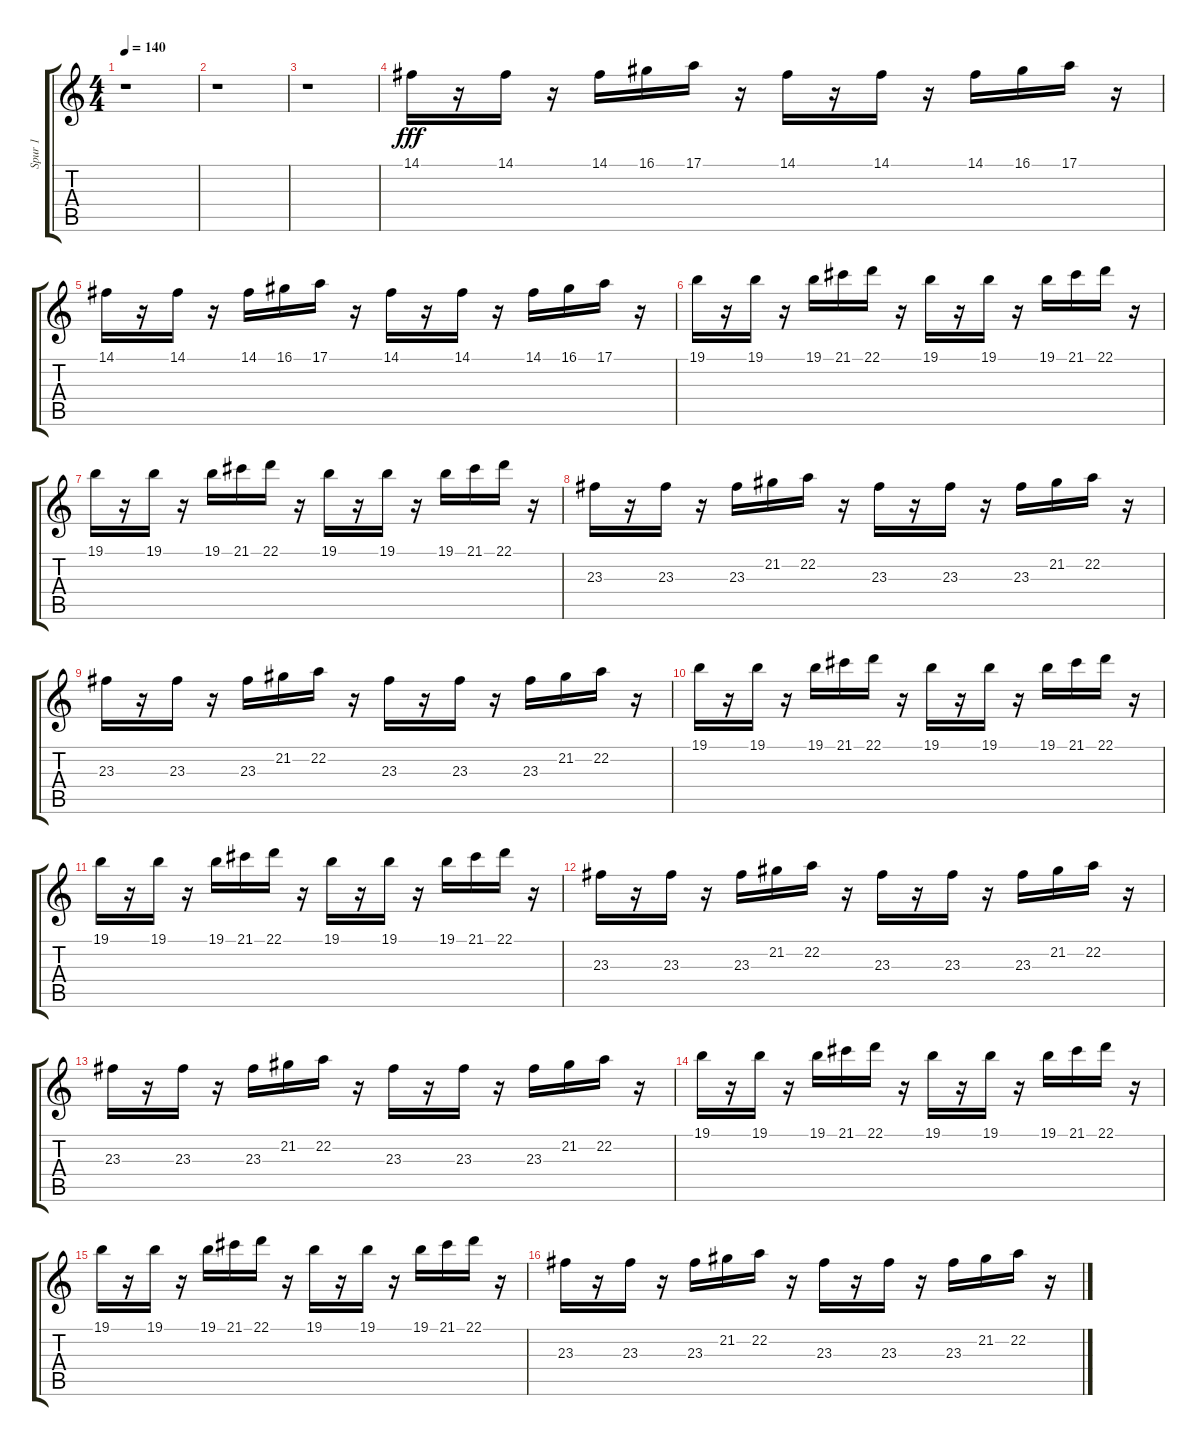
\track ("Spur 1" "Spur 1") {instrument synthbrass1}
\staff {score tabs}
\tuning (E4 B3 G3 D3 A2 E2) {hide}
\ts (4 4)
\tempo 140
\clef g2
\ks c
r.1{dy fff instrument synthbrass1} |
r.1 |
r.1 |
14.1.16 r.16 14.1.16 r.16 14.1.16 16.1.16 17.1.16 r.16 14.1.16 r.16 14.1.16 r.16 14.1.16 16.1.16 17.1.16 r.16 |
14.1.16 r.16 14.1.16 r.16 14.1.16 16.1.16 17.1.16 r.16 14.1.16 r.16 14.1.16 r.16 14.1.16 16.1.16 17.1.16 r.16 |
19.1.16 r.16 19.1.16 r.16 19.1.16 21.1.16 22.1.16 r.16 19.1.16 r.16 19.1.16 r.16 19.1.16 21.1.16 22.1.16 r.16 |
19.1.16 r.16 19.1.16 r.16 19.1.16 21.1.16 22.1.16 r.16 19.1.16 r.16 19.1.16 r.16 19.1.16 21.1.16 22.1.16 r.16 |
23.3.16 r.16 23.3.16 r.16 23.3.16 21.2.16 22.2.16 r.16 23.3.16 r.16 23.3.16 r.16 23.3.16 21.2.16 22.2.16 r.16 |
23.3.16 r.16 23.3.16 r.16 23.3.16 21.2.16 22.2.16 r.16 23.3.16 r.16 23.3.16 r.16 23.3.16 21.2.16 22.2.16 r.16 |
19.1.16 r.16 19.1.16 r.16 19.1.16 21.1.16 22.1.16 r.16 19.1.16 r.16 19.1.16 r.16 19.1.16 21.1.16 22.1.16 r.16 |
19.1.16 r.16 19.1.16 r.16 19.1.16 21.1.16 22.1.16 r.16 19.1.16 r.16 19.1.16 r.16 19.1.16 21.1.16 22.1.16 r.16 |
23.3.16 r.16 23.3.16 r.16 23.3.16 21.2.16 22.2.16 r.16 23.3.16 r.16 23.3.16 r.16 23.3.16 21.2.16 22.2.16 r.16 |
23.3.16 r.16 23.3.16 r.16 23.3.16 21.2.16 22.2.16 r.16 23.3.16 r.16 23.3.16 r.16 23.3.16 21.2.16 22.2.16 r.16 |
19.1.16 r.16 19.1.16 r.16 19.1.16 21.1.16 22.1.16 r.16 19.1.16 r.16 19.1.16 r.16 19.1.16 21.1.16 22.1.16 r.16 |
19.1.16 r.16 19.1.16 r.16 19.1.16 21.1.16 22.1.16 r.16 19.1.16 r.16 19.1.16 r.16 19.1.16 21.1.16 22.1.16 r.16 |
23.3.16 r.16 23.3.16 r.16 23.3.16 21.2.16 22.2.16 r.16 23.3.16 r.16 23.3.16 r.16 23.3.16 21.2.16 22.2.16 r.16
